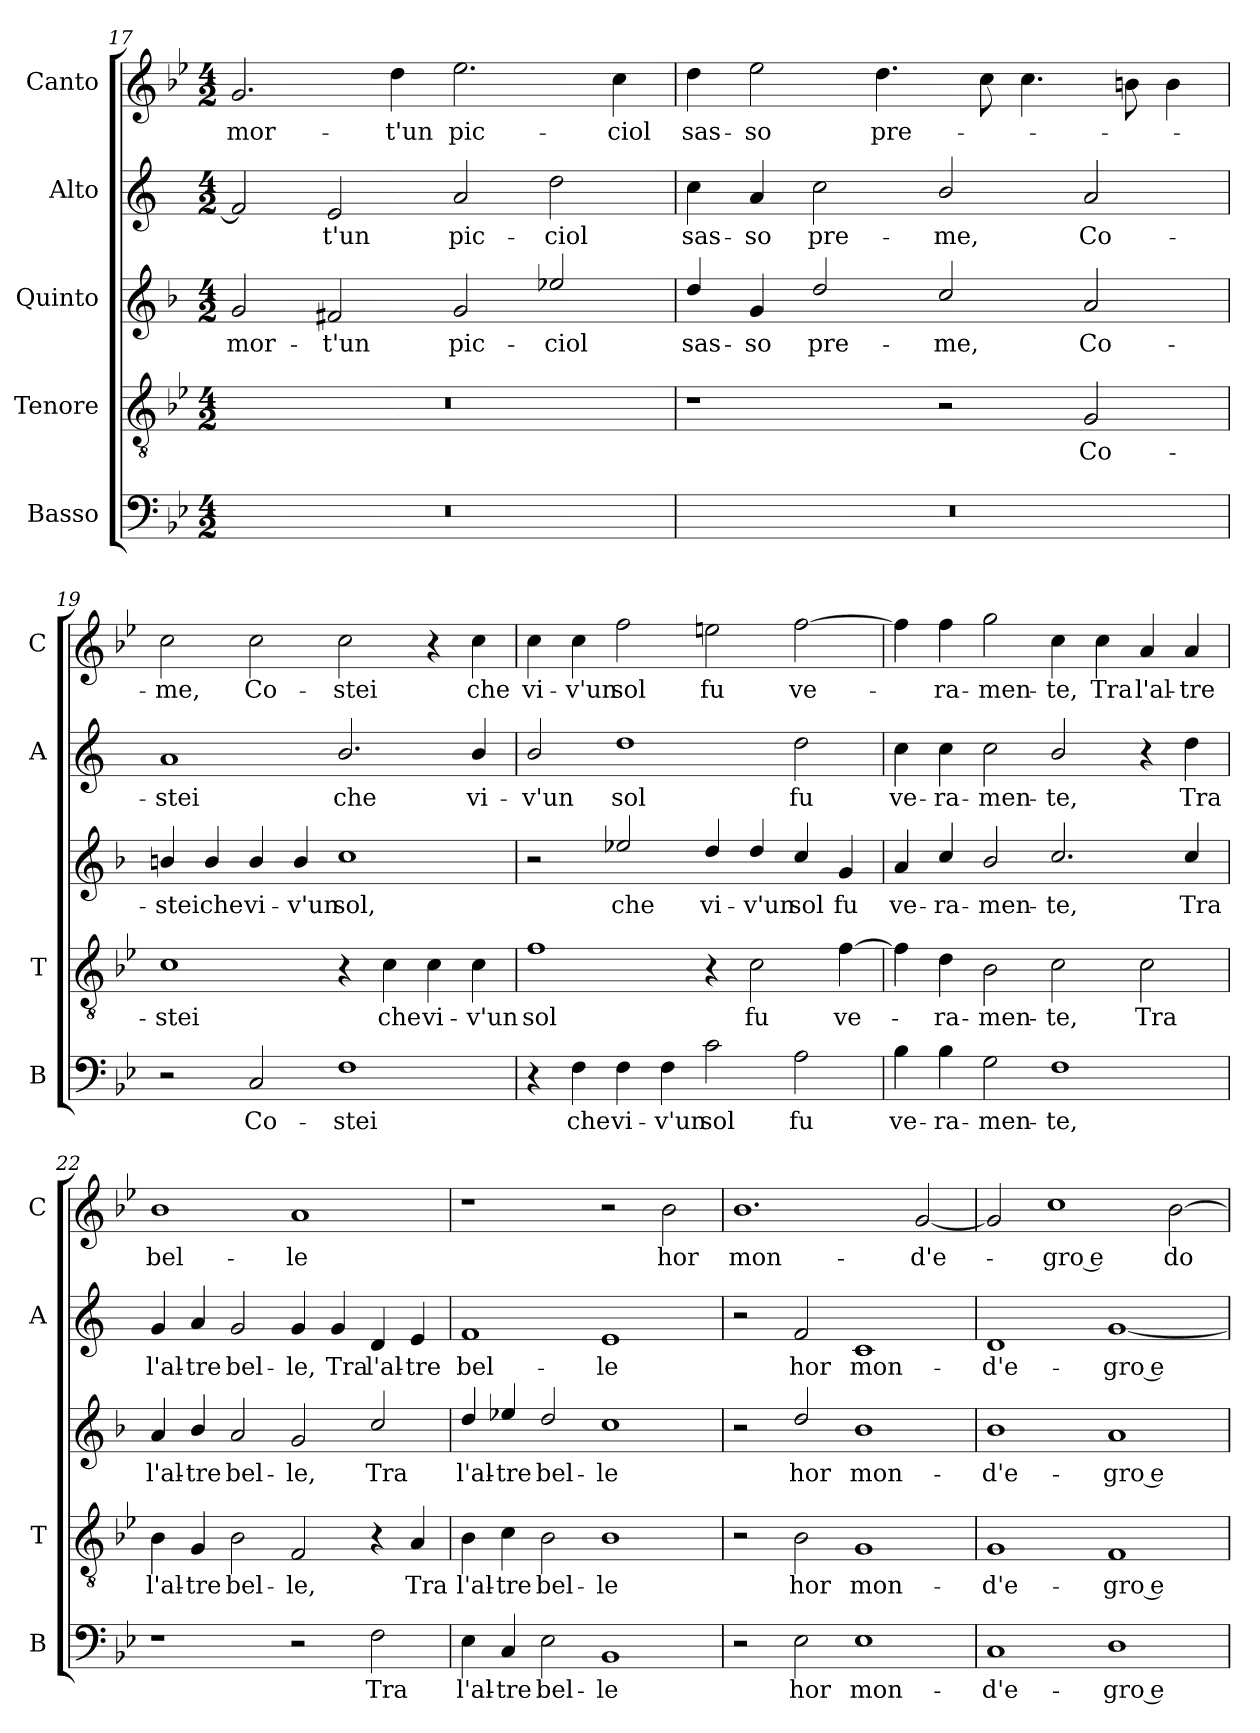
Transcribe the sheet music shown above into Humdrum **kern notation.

**kern	**text	**kern	**text	**kern	**text	**kern	**text	**kern	**text
*part5	*part5	*part4	*part4	*part3	*part3	*part2	*part2	*part1	*part1
*staff5	*staff5	*staff4	*staff4	*staff3	*staff3	*staff2	*staff2	*staff1	*staff1
*I"Basso	*	*I"Tenore	*	*I"Quinto	*	*I"Alto	*	*I"Canto	*
*I'B	*	*I'T	*	*	*	*I'A	*	*I'C	*
!!LO:LB:g=z
*clefF4	*	*clefGv2	*	*clefG2	*	*clefG2	*	*clefG2	*
*	*	*	*	*ITrd4c7	*	*ITrd1c2	*	*	*
*k[b-e-]	*	*k[b-e-]	*	*k[b-e-]	*	*k[b-e-]	*	*k[b-e-]	*
*B-:	*	*B-:	*	*B-:	*	*B-:	*	*B-:	*
*M4/2	*	*M4/2	*	*M4/2	*	*M4/2	*	*M4/2	*
=17	=17	=17	=17	=17	=17	=17	=17	=17	=17
!	!	!	!	!	!LO:LY:b	!	!	!	!LO:LY:b
0r	.	0r	.	2c/	mor-	2e-/]	.	2.g/	mor-
!	!	!	!	!	!LO:LY:b	!	!LO:LY:b	!	!
.	.	.	.	2Bn/	-t'un	2d/	-t'un	.	.
!	!	!	!	!	!	!	!	!	!LO:LY:b
.	.	.	.	.	.	.	.	4dd\	-t'un
!	!	!	!	!	!LO:LY:b	!	!LO:LY:b	!	!LO:LY:b
.	.	.	.	2c/	pic-	2g/	pic-	2.ee-\	pic-
!	!	!	!	!	!LO:LY:b	!	!LO:LY:b	!	!
.	.	.	.	2a-X/	-ciol	2cc\	-ciol	.	.
!	!	!	!	!	!	!	!	!	!LO:LY:b
.	.	.	.	.	.	.	.	4cc\	-ciol
=18	=18	=18	=18	=18	=18	=18	=18	=18	=18
!	!	!	!	!	!LO:LY:b	!	!LO:LY:b	!	!LO:LY:b
0r	.	1r	.	4g/	sas-	4b-\	sas-	4dd\	sas-
!	!	!	!	!	!LO:LY:b	!	!LO:LY:b	!	!LO:LY:b
.	.	.	.	4c/	-so	4g/	-so	2ee-\	-so
!	!	!	!	!	!LO:LY:b	!	!LO:LY:b	!	!
.	.	.	.	2g/	pre-	2b-\	pre-	.	.
!	!	!	!	!	!	!	!	!	!LO:LY:b
.	.	.	.	.	.	.	.	4.dd\	pre-
!	!	!	!	!	!LO:LY:b	!	!LO:LY:b	!	!
.	.	2r	.	2f/	-me,	2a/	-me,	.	.
.	.	.	.	.	.	.	.	8cc\	.
.	.	.	.	.	.	.	.	4.cc\	.
!	!	!	!LO:LY:b	!	!LO:LY:b	!	!LO:LY:b	!	!
.	.	2G/	Co-	2d/	Co-	2g/	Co-	.	.
.	.	.	.	.	.	.	.	8bn\	.
.	.	.	.	.	.	.	.	4b\	.
=19	=19	=19	=19	=19	=19	=19	=19	=19	=19
!	!	!	!LO:LY:b	!	!LO:LY:b	!	!LO:LY:b	!	!LO:LY:b
2r	.	1c	-stei	4en/	-stei	1g	-stei	2cc\	-me,
!	!	!	!	!	!LO:LY:b	!	!	!	!
.	.	.	.	4e/	che	.	.	.	.
!	!LO:LY:b	!	!	!	!LO:LY:b	!	!	!	!LO:LY:b
2C/	Co-	.	.	4e/	vi-	.	.	2cc\	Co-
!	!	!	!	!	!LO:LY:b	!	!	!	!
.	.	.	.	4e/	-v'un	.	.	.	.
!	!LO:LY:b	!	!	!	!LO:LY:b	!	!LO:LY:b	!	!LO:LY:b
1F	-stei	4r	.	1f	sol,	2.a/	che	2cc\	-stei
!	!	!	!LO:LY:b	!	!	!	!	!	!
.	.	4c\	che	.	.	.	.	.	.
!	!	!	!LO:LY:b	!	!	!	!	!	!
.	.	4c\	vi-	.	.	.	.	4r	.
!	!	!	!LO:LY:b	!	!	!	!LO:LY:b	!	!LO:LY:b
.	.	4c\	-v'un	.	.	4a/	vi-	4cc\	che
=20	=20	=20	=20	=20	=20	=20	=20	=20	=20
!	!	!	!LO:LY:b	!	!	!	!LO:LY:b	!	!LO:LY:b
4r	.	1f	sol	2r	.	2a/	-v'un	4cc\	vi-
!	!LO:LY:b	!	!	!	!	!	!	!	!LO:LY:b
4F\	che	.	.	.	.	.	.	4cc\	-v'un
!	!LO:LY:b	!	!	!	!LO:LY:b	!	!LO:LY:b	!	!LO:LY:b
4F\	vi-	.	.	2a-X/	che	1cc	sol	2ff\	sol
!	!LO:LY:b	!	!	!	!	!	!	!	!
4F\	-v'un	.	.	.	.	.	.	.	.
!	!LO:LY:b	!	!	!	!LO:LY:b	!	!	!	!LO:LY:b
2c\	sol	4r	.	4g/	vi-	.	.	2een\	fu
!	!	!	!LO:LY:b	!	!LO:LY:b	!	!	!	!
.	.	2c\	fu	4g/	-v'un	.	.	.	.
!	!LO:LY:b	!	!	!	!LO:LY:b	!	!LO:LY:b	!	!LO:LY:b
2A\	fu	.	.	4f/	sol	2cc\	fu	[2ff\	ve-
!	!	!	!LO:LY:b	!	!LO:LY:b	!	!	!	!
.	.	[4f\	ve-	4c/	fu	.	.	.	.
!!LO:LB:g=z
=21	=21	=21	=21	=21	=21	=21	=21	=21	=21
!	!LO:LY:b	!	!	!	!LO:LY:b	!	!LO:LY:b	!	!
4B-\	ve-	4f\]	.	4d/	ve-	4b-\	ve-	4ff\]	.
!	!LO:LY:b	!	!LO:LY:b	!	!LO:LY:b	!	!LO:LY:b	!	!LO:LY:b
4B-\	-ra-	4d\	-ra-	4f/	-ra-	4b-\	-ra-	4ff\	-ra-
!	!LO:LY:b	!	!LO:LY:b	!	!LO:LY:b	!	!LO:LY:b	!	!LO:LY:b
2G\	-men-	2B-\	-men-	2e-/	-men-	2b-\	-men-	2gg\	-men-
!	!LO:LY:b	!	!LO:LY:b	!	!LO:LY:b	!	!LO:LY:b	!	!LO:LY:b
1F	-te,	2c\	-te,	2.f/	-te,	2a/	-te,	4cc\	-te,
!	!	!	!	!	!	!	!	!	!LO:LY:b
.	.	.	.	.	.	.	.	4cc\	Tra
!	!	!	!LO:LY:b	!	!	!	!	!	!LO:LY:b
.	.	2c\	Tra	.	.	4r	.	4a/	l'al-
!	!	!	!	!	!LO:LY:b	!	!LO:LY:b	!	!LO:LY:b
.	.	.	.	4f/	Tra	4cc\	Tra	4a/	-tre
=22	=22	=22	=22	=22	=22	=22	=22	=22	=22
!	!	!	!LO:LY:b	!	!LO:LY:b	!	!LO:LY:b	!	!LO:LY:b
1r	.	4B-\	l'al-	4d/	l'al-	4f/	l'al-	1b-	bel-
!	!	!	!LO:LY:b	!	!LO:LY:b	!	!LO:LY:b	!	!
.	.	4G/	-tre	4e-/	-tre	4g/	-tre	.	.
!	!	!	!LO:LY:b	!	!LO:LY:b	!	!LO:LY:b	!	!
.	.	2B-\	bel-	2d/	bel-	2f/	bel-	.	.
!	!	!	!LO:LY:b	!	!LO:LY:b	!	!LO:LY:b	!	!LO:LY:b
2r	.	2F/	-le,	2c/	-le,	4f/	-le,	1a	-le
!	!	!	!	!	!	!	!LO:LY:b	!	!
.	.	.	.	.	.	4f/	Tra	.	.
!	!LO:LY:b	!	!	!	!LO:LY:b	!	!LO:LY:b	!	!
2F\	Tra	4r	.	2f/	Tra	4c/	l'al-	.	.
!	!	!	!LO:LY:b	!	!	!	!LO:LY:b	!	!
.	.	4A/	Tra	.	.	4d/	-tre	.	.
=23	=23	=23	=23	=23	=23	=23	=23	=23	=23
!	!LO:LY:b	!	!LO:LY:b	!	!LO:LY:b	!	!LO:LY:b	!	!
4E-\	l'al-	4B-\	l'al-	4g/	l'al-	1e-	bel-	1r	.
!	!LO:LY:b	!	!LO:LY:b	!	!LO:LY:b	!	!	!	!
4C/	-tre	4c\	-tre	4a-X/	-tre	.	.	.	.
!	!LO:LY:b	!	!LO:LY:b	!	!LO:LY:b	!	!	!	!
2E-\	bel-	2B-\	bel-	2g/	bel-	.	.	.	.
!	!LO:LY:b	!	!LO:LY:b	!	!LO:LY:b	!	!LO:LY:b	!	!
1BB-	-le	1B-	-le	1f	-le	1d	-le	2r	.
!	!	!	!	!	!	!	!	!	!LO:LY:b
.	.	.	.	.	.	.	.	2b-\	hor
=24	=24	=24	=24	=24	=24	=24	=24	=24	=24
!	!	!	!	!	!	!	!	!	!LO:LY:b
2r	.	2r	.	2r	.	2r	.	1.b-	mon-
!	!LO:LY:b	!	!LO:LY:b	!	!LO:LY:b	!	!LO:LY:b	!	!
2E-\	hor	2B-\	hor	2g/	hor	2e-/	hor	.	.
!	!LO:LY:b	!	!LO:LY:b	!	!LO:LY:b	!	!LO:LY:b	!	!
1E-	mon-	1G	mon-	1e-	mon-	1B-	mon-	.	.
!	!	!	!	!	!	!	!	!	!LO:LY:b
.	.	.	.	.	.	.	.	[2g/	-d'e-
!!LO:PB:g=z
=25	=25	=25	=25	=25	=25	=25	=25	=25	=25
!	!LO:LY:b	!	!LO:LY:b	!	!LO:LY:b	!	!LO:LY:b	!	!
1C	-d'e-	1G	-d'e-	1e-	-d'e-	1c	-d'e-	2g/]	.
!	!	!	!	!	!	!	!	!	!LO:LY:b
.	.	.	.	.	.	.	.	1cc	-gro e
!	!LO:LY:b	!	!LO:LY:b	!	!LO:LY:b	!	!LO:LY:b	!	!
1D	-gro e	1F	-gro e	1d	-gro e	[1f	-gro e	.	.
!	!	!	!	!	!	!	!	!	!LO:LY:b
.	.	.	.	.	.	.	.	[2b-\	do-
=	=	=	=	=	=	=	=	=	=
*-	*-	*-	*-	*-	*-	*-	*-	*-	*-
